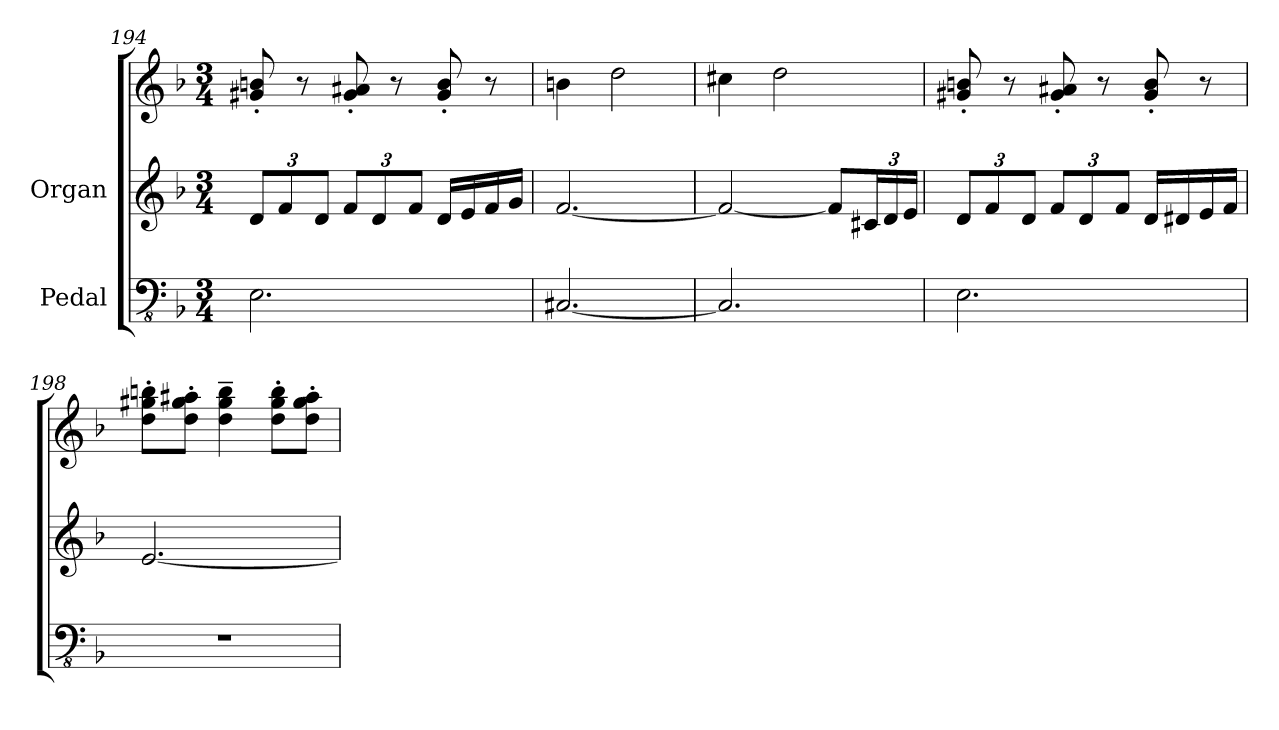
**kern	**kern	**kern
*part2	*part1	*part1
*staff3	*staff2	*staff1
*I"Pedal	*I"Organ	*
*clefFv4	*clefG2	*clefG2
*k[b-]	*k[b-]	*k[b-]
*M3/4	*M3/4	*M3/4
*	*Xbrackettup	*
=194	=194	=194
2.EE\	12d/L	8g#X/' 8bn/'
.	12f/	.
.	.	8r
.	12d/J	.
.	12f/L	8g#/' 8a#X/'
.	12d/	.
.	.	8r
.	12f/J	.
.	16d/LL	8g#/' 8b/'
.	16e/	.
.	16f/	8r
.	16g/JJ	.
!!LO:LB:g=z
=195	=195	=195
[2.CC#X/	[2.f/	4bn\
.	.	2dd\
=196	=196	=196
2.CC#/]	2f/_	4cc#X\
.	.	2dd\
.	8f/L]	.
.	24c#X/L	.
.	24d/	.
.	24e/JJ	.
=197	=197	=197
2.EE\	12d/L	8g#X/' 8bn/'
.	12f/	.
.	.	8r
.	12d/J	.
.	12f/L	8g#/' 8a#X/'
.	12d/	.
.	.	8r
.	12f/J	.
.	16d/LL	8g#/' 8b/'
.	16d#X/	.
.	16e/	8r
.	16f/JJ	.
=198	=198	=198
2.r	[2.e/	8dd\' 8gg#X\' 8bbn\'L
.	.	8dd\' 8gg#\' 8aa#X\'J
.	.	4dd\~ 4gg#\~ 4bb\~
.	.	8dd\' 8gg#\' 8bb\'L
.	.	8dd\' 8gg#\' 8aa#\'J
=	=	=
*-	*-	*-
